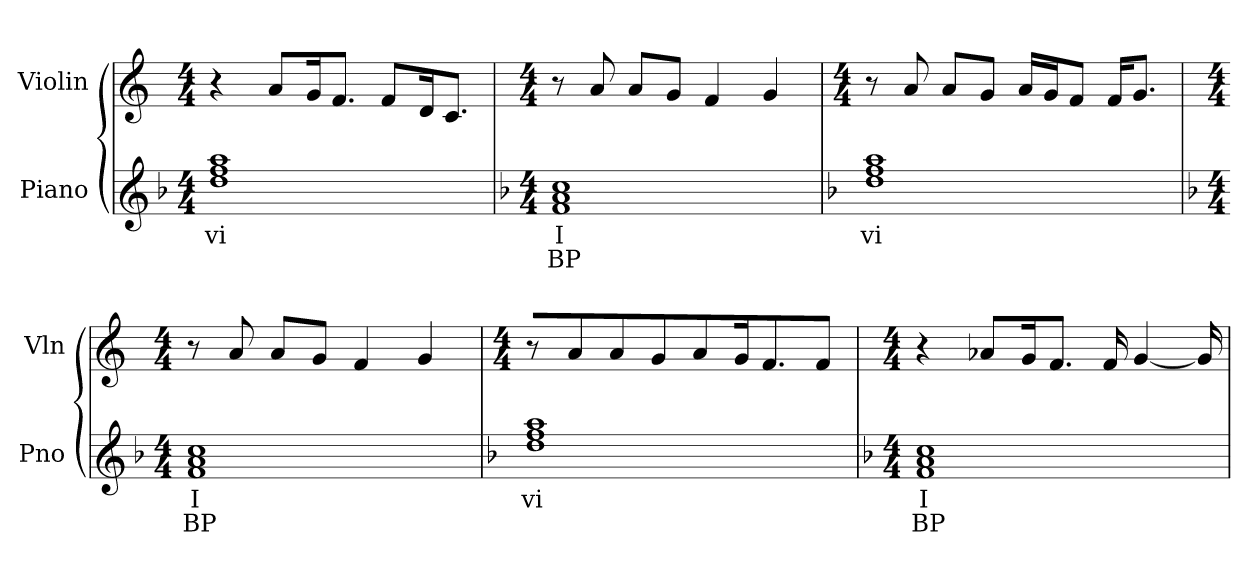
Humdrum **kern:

**kern	**text	**text	**kern
*part2	*part2	*part2	*part1
*staff2	*staff2	*staff2	*staff1
*I"Piano	*	*	*I"Violin
*I'Pno	*	*	*I'Vln
*k[b-]	*	*	*
*F:	*	*	*
*M4/4	*	*	*M4/4
=	=	=	=
1dd 1ff 1aa	vi	.	4r
.	.	.	8aL
.	.	.	16gK
.	.	.	8.fJ
.	.	.	8fL
.	.	.	16dK
.	.	.	8.cJ
=	=	=	=
*k[b-]	*	*	*
*F:	*	*	*
*M4/4	*	*	*M4/4
1f 1a 1cc	I	BP	8r
.	.	.	8a
.	.	.	8aL
.	.	.	8gJ
.	.	.	4f
.	.	.	4g
=	=	=	=
*k[b-]	*	*	*
*F:	*	*	*
*	*	*	*M4/4
1dd 1ff 1aa	vi	.	8r
.	.	.	8a
.	.	.	8aL
.	.	.	8gJ
.	.	.	16aLL
.	.	.	16gJ
.	.	.	8fJ
.	.	.	16fKL
.	.	.	8.gJ
=	=	=	=
*k[b-]	*	*	*
*F:	*	*	*
*M4/4	*	*	*M4/4
1f 1a 1cc	I	BP	8r
.	.	.	8a
.	.	.	8aL
.	.	.	8gJ
.	.	.	4f
.	.	.	4g
=	=	=	=
*k[b-]	*	*	*
*F:	*	*	*
*	*	*	*M4/4
1dd 1ff 1aa	vi	.	8r
.	.	.	8a
.	.	.	8aL
.	.	.	8gJ
.	.	.	8aL
.	.	.	16gK
.	.	.	8.fJ
.	.	.	8fJ
=	=	=	=
*k[b-]	*	*	*
*F:	*	*	*
*M4/4	*	*	*M4/4
1f 1a 1cc	I	BP	4r
.	.	.	8a-XL
.	.	.	16gK
.	.	.	8.fJ
.	.	.	16f
.	.	.	[4g
.	.	.	16g]
=	=	=	=
*-	*-	*-	*-
